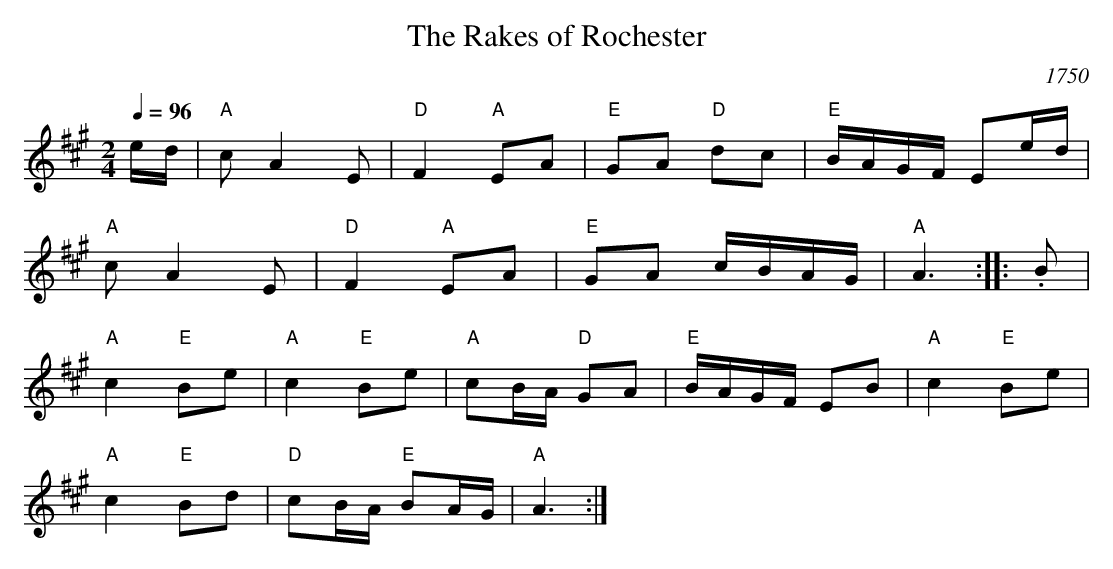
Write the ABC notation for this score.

X:1
T:The Rakes of Rochester          %Tune name
C:1750          %Tune composer
Q:1/4=96     %Tempo
M:2/4     %Meter
L:1/16     %
K:A
ed | "A"c2 A4 E2 | "D"F4 "A"E2A2 | "E"G2A2 "D"d2c2 | "E"BAGF E2ed |
"A"c2 A4 E2 | "D"F4 "A"E2A2 | "E"G2A2 cBAG | "A"A6 :: .B2 |
"A"c4 "E"B2e2 | "A"c4 "E"B2e2 | "A"c2BA "D"G2A2 | "E"BAGF E2B2 | "A"c4 "E"B2e2 |
"A"c4 "E"B2d2 | "D"c2BA "E"B2AG | "A"A6 :|
